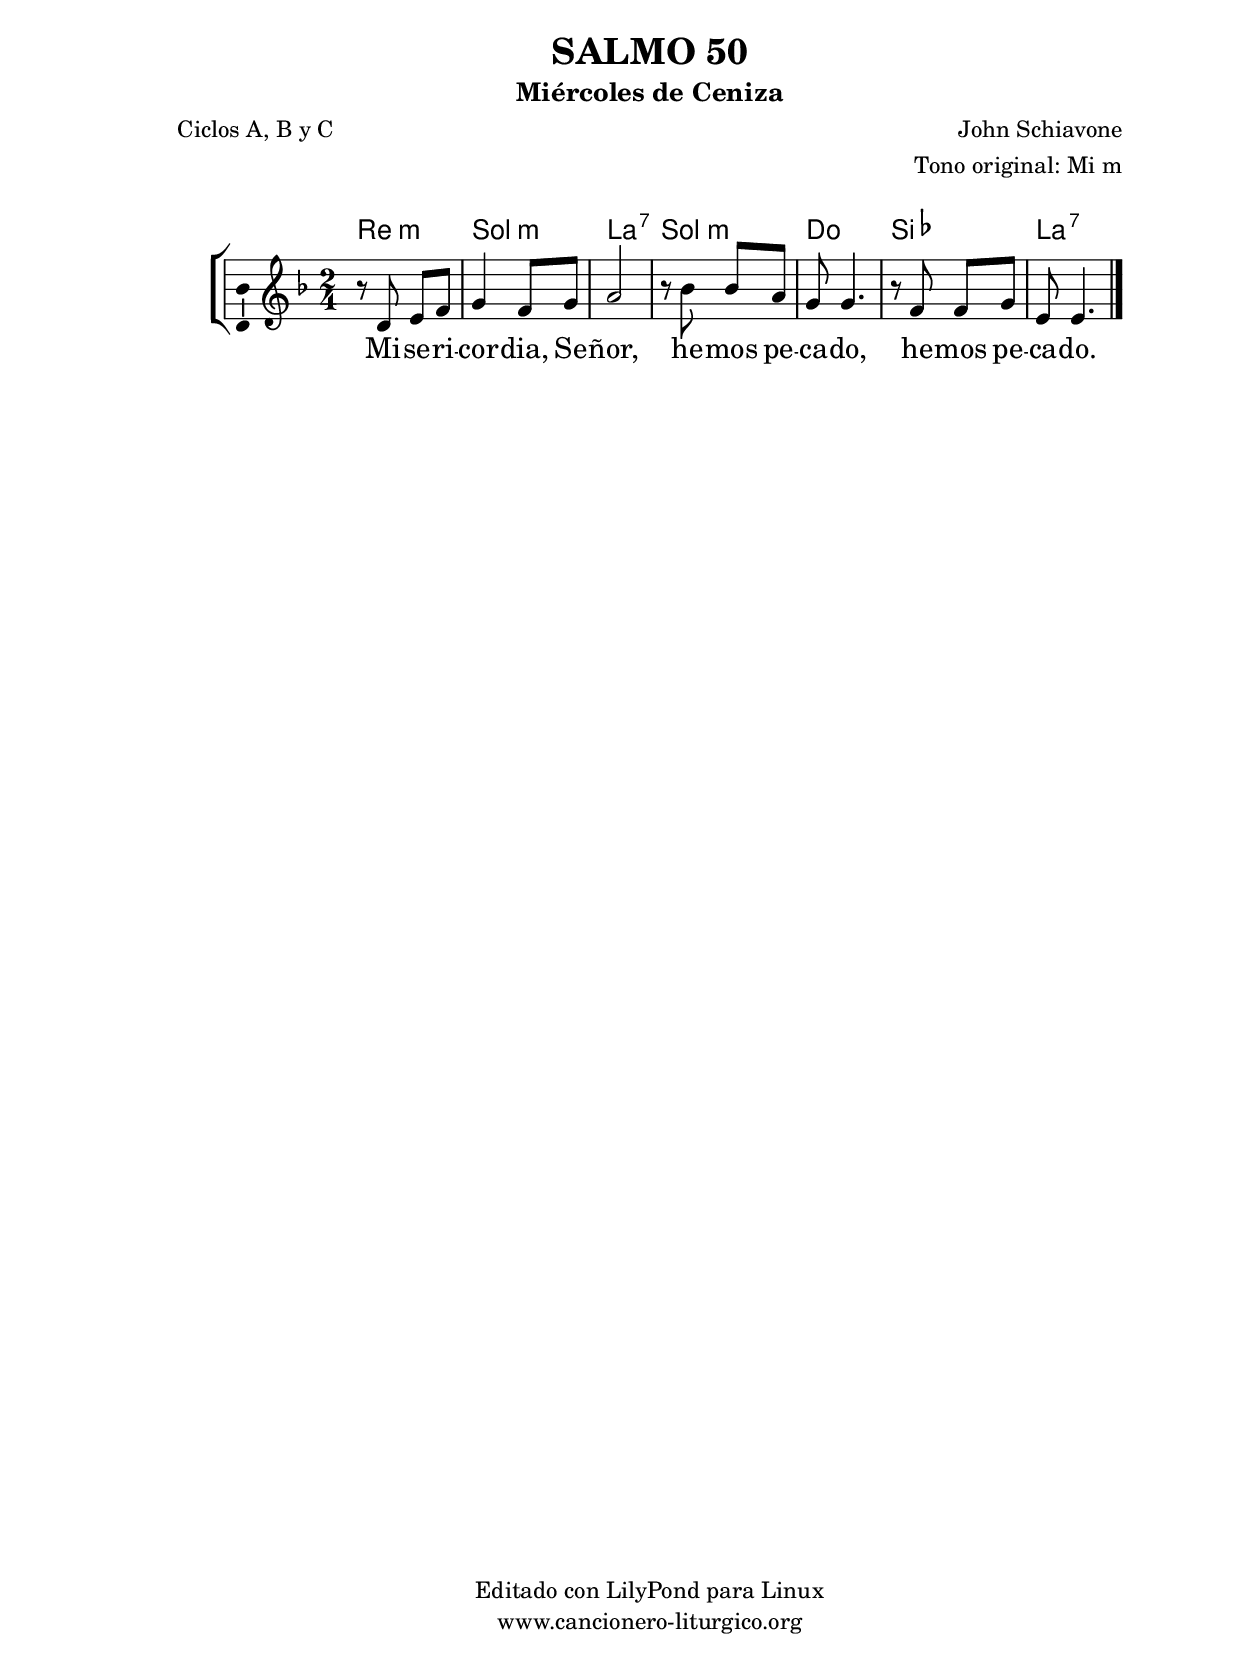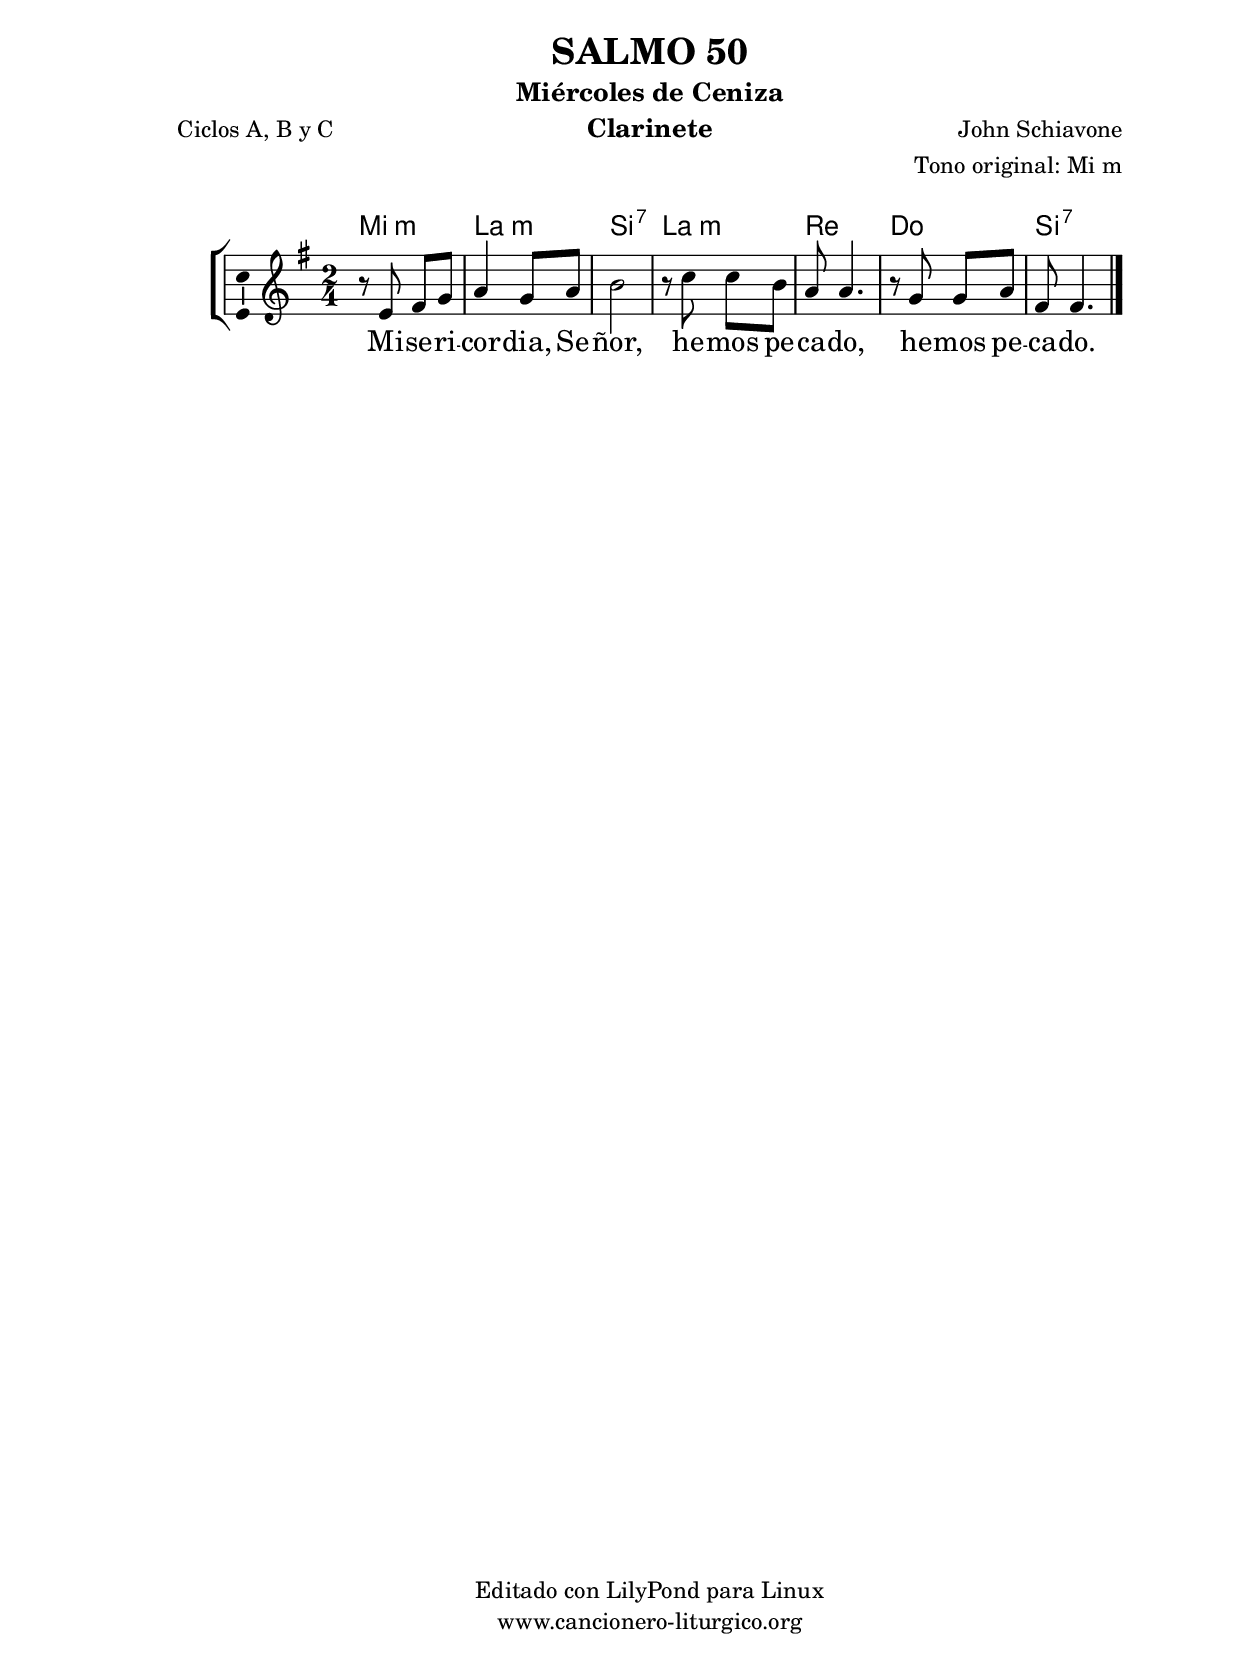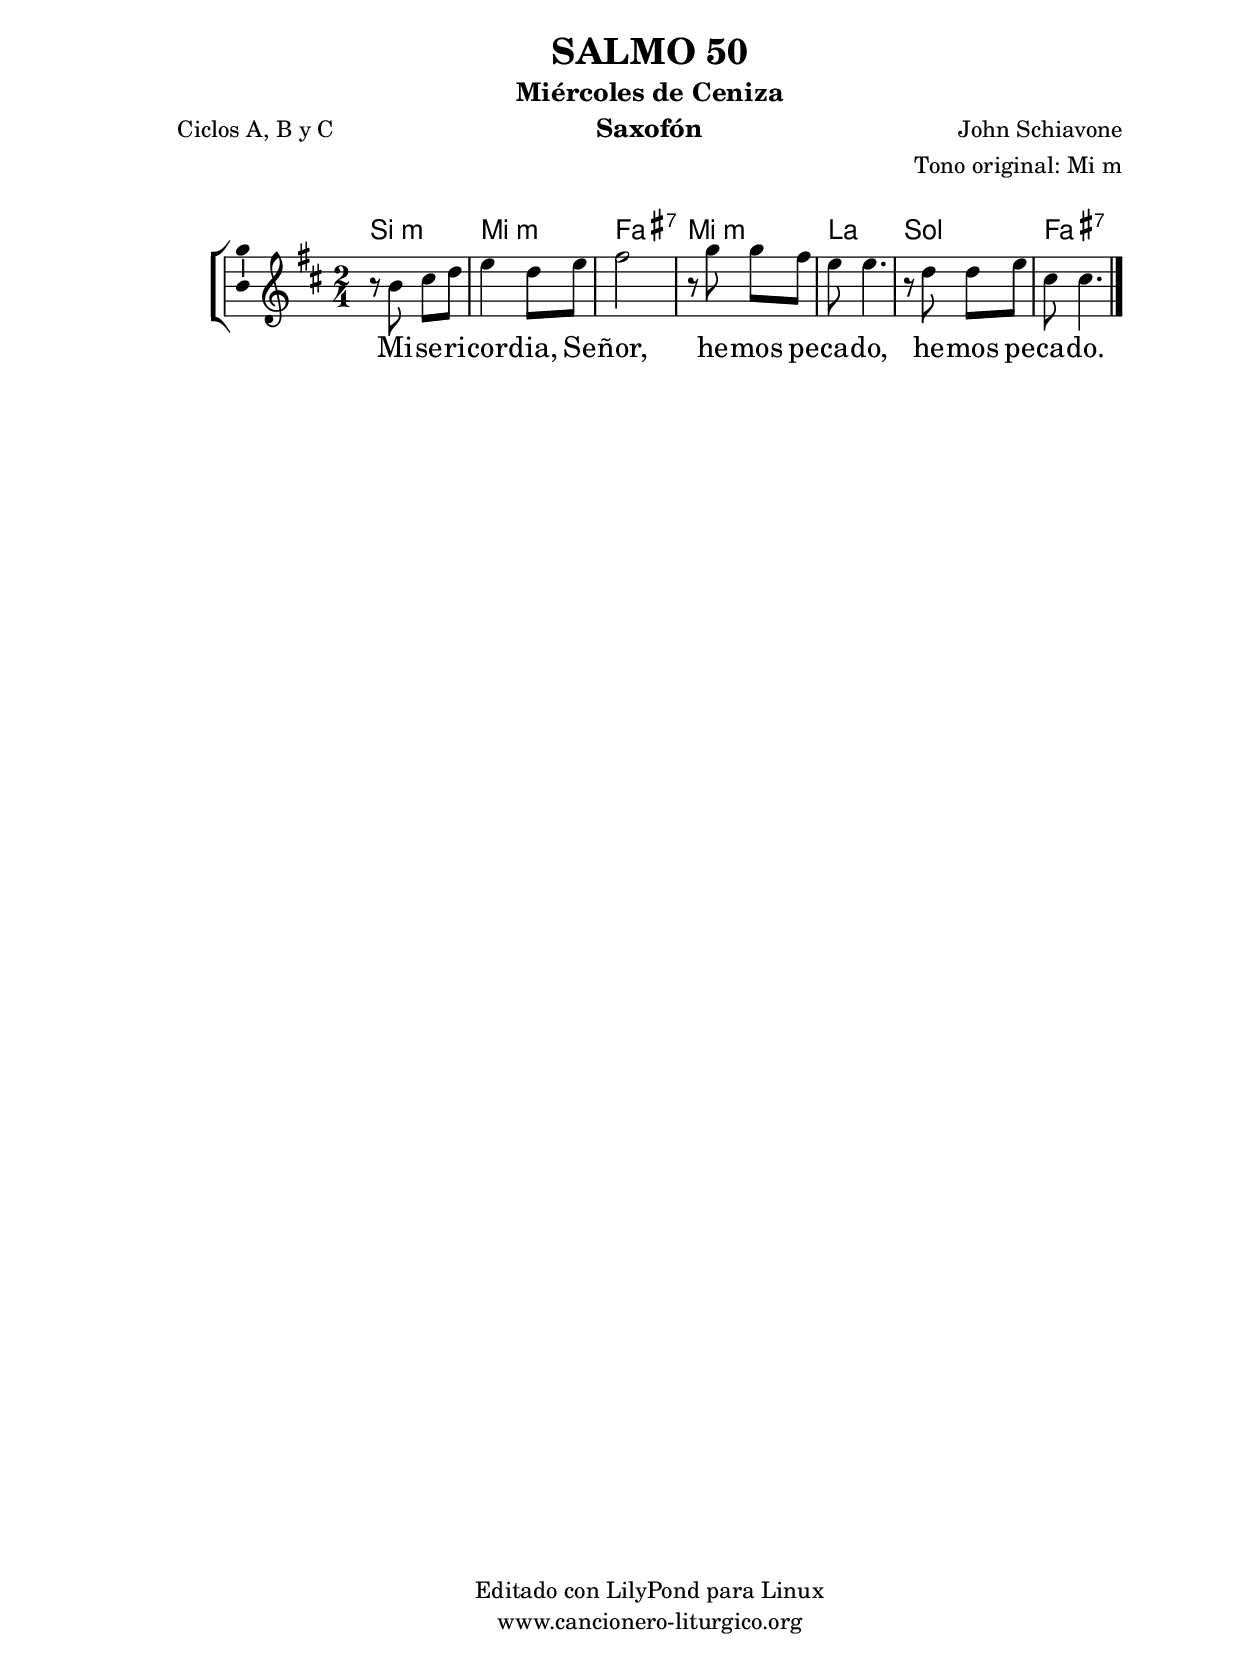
%
%para convertir .midi en .wav:
%timidity filename.midi -Ow -o finename.wav
%
%
%Para convertir de .wav a .mp3:
%lame -h -m j filename.wav
%
%
%para escuchar el midi:
%timidity nombrefichero.midi
%


%versión de lilypond para la que se ha escrito esta partitura:
\version "2.16.0"

	%Tamaño papel
	#(set-default-paper-size "a4")
	%Tamaño partitura
	#(set-global-staff-size 20)
	%No responde al pulsar sobre una nota
	#(ly:set-option 'point-and-click #f)

%parámetros del encabezamiento:
\header {
	title = "SALMO 50"
	subtitle = "Miércoles de Ceniza"
	composer = "John Schiavone"
	poet = "Ciclos A, B y C"
	meter = ""
	arranger = "Tono original: Mi m"
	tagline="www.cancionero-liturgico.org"
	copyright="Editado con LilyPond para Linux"
	tiempo = "Cuaresma"
	usos = "Salmo"
	letra = "Misericordia, Señor, hemos pecado, hemos pecado."
	}

%parámetros asociados al papel:
\paper  {
	oddHeaderMarkup = \markup {\fill-line { \on-the-fly #not-first-page \fromproperty #'header:title \on-the-fly #not-first-page \fromproperty #'header:composer }}
	evenHeaderMarkup = \markup {\fill-line { \fromproperty #'header:composer \fromproperty #'header:title }}
	#(set-paper-size "a4")
	print-page-number = ##f
	first-page-number = 1
	print-first-page-number = ##f
%	head-separation = 3.0 \cm
	top-margin = 2.0 \cm
	bottom-margin = 0.5\cm
%%%	bottom-margin = -1.0\cm
	left-margin = 3.0 \cm
	line-width = 16.0 \cm 
	indent = 8\mm
	interscoreline = 2.\mm
	between-system-space = 15\mm
%	para que las partituras no llenen la hoja:
	ragged-bottom = ##t
%	idem para la última hoja:
	ragged-last-bottom = ##f
%	para que las partituras llenen el ancho del papel:
	ragged-last = ##f
	after-title-space = 2.5 \cm
%page-count=1
system-count=1

	%Flexible Vertical Spacing
%	markup-markup-spacing =
%	#'((basic-distance . 15) (minimum-distance . 15) (padding . 3))
	markup-system-spacing =
	#'((basic-distance . 15) (minimum-distance . 15) (padding . 3))
	system-system-spacing =
	#'((basic-distance . 15) (minimum-distance . 15) (padding . 3))
	score-system-spacing =
	#'((basic-distance . 15) (minimum-distance . 15) (padding . 5))
%	top-system-spacing = % header
%	#'((basic-distance . 8) (minimum-distance . 0) (padding . 3))
%	top-markup-spacing =
%	#'((basic-distance . 20) (minimum-distance . 20) (padding . 3))
	last-bottom-spacing = % footer
	#'((basic-distance . 5) (minimum-distance . 5) (padding . 3))
%	score-markup-spacing =
%	#'((basic-distance . 16) (minimum-distance . 13) (padding . 3))

	}


%parámetros que afectan a toda la partitura:
global =  {
	%clave de sol (G):
	\clef G
	%armadura:
	\transpose e d
	\key e \minor
	\tempo 4=100
	\set Score.tempoHideNote = ##t
	}


acordes = {
	\italianChords
	\chordmode {
	\transpose e d
{

e2:m a:m b:7 a:m d c b:7

	}
	}
}

melodia = 
	\transpose e d
{
	\relative c'{
	\time 2/4

r8 e8 fis g
a4 g8 a
b2
r8 c8 c b
a8 a4.
r8 g8 g a
fis8 fis4.

	\bar "|."
	}
	}


texto = \lyricmode {
Mi -- se -- ri -- cor -- dia, Se -- ñor,
he -- mos pe -- ca -- do,
he -- mos pe -- ca -- do.
	}


acordesStaff = \context ChordNames = acordesStaff <<
	\set chordChanges = ##t
	\acordes
	>>


vozStaff = \context Voice = vozStaff
\with {\consists "Ambitus_engraver"}
<<
%	\set Staff.instrumentName = ""
%	\set Staff.shortInstrumentName = ""
%	\set Staff.midiInstrument = #"clarinet"
%	\set Staff.midiInstrument = #"cello"
%	\set Staff.midiInstrument = #"flute"
	\set Staff.midiInstrument = #"electric guitar (jazz)"
%	\set Staff.midiInstrument = #"english horn"
%	\set Staff.midiInstrument = #"violin"
%	\set Staff.midiInstrument = #"glockenspiel"
	\set Staff.midiMinimumVolume = #0.7
	\set Staff.midiMaximumVolume = #0.9
	\global
	\melodia
	>>


textoStaff = \context Lyrics = textoStaff <<
	\lyricsto vozStaff \texto
	>>

\book {
	\score {
		\context ChoirStaff {
			\override StaffGroup.SystemStartBracket #'collapse-height = #1
			\override Score.SystemStartBar #'collapse-height = #1
			<<
			\acordesStaff
			\vozStaff
			\textoStaff
			>>
			}
		\layout {
	    		\context {
				\Lyrics
				\override LyricText #'font-size = #2
				}
	   		 \context {
				\Score
				%fontSize = #3
				\override StaffSymbol #'staff-space = #(magstep +3)
				%\override Beam #'thickness = #0.55
				%\override SpacingSpanner #'spacing-increment = #1.0
				%\override Slur #'height-limit = #1.5
				}
			}
		}
	\score {
		\unfoldRepeats
		\context ChoirStaff {
			<<
			\acordesStaff
			\vozStaff
			>>
			}
		\midi {
	  		\context {
	  			\Score
				tempoWholesPerMinute = #(ly:make-moment 70 4)
				}
			}
		}
	}

%Partitura para clarinete
#(define output-suffix "C")
\book {
	\header{
		instrument = "Clarinete"
		}
	\score {
		\context ChoirStaff {
			\override StaffGroup.SystemStartBracket #'collapse-height = #1
			\override Score.SystemStartBar #'collapse-height = #1
\transpose c d
			<<
			\acordesStaff
			\vozStaff
			\textoStaff
			>>
			}
		\layout {
	    		\context {
				\Lyrics
				\override LyricText #'font-size = #2
				}
	   		 \context {
				\Score
				%fontSize = #3
				\override StaffSymbol #'staff-space = #(magstep +3)
				%\override Beam #'thickness = #0.55
				%\override SpacingSpanner #'spacing-increment = #1.0
				%\override Slur #'height-limit = #1.5
				}
			}
		}
	}

%Partitura para saxofón
#(define output-suffix "S")
\book {
	\header{
		instrument = "Saxofón"
		}
	\score {
		\context ChoirStaff {
			\override StaffGroup.SystemStartBracket #'collapse-height = #1
			\override Score.SystemStartBar #'collapse-height = #1
\transpose c a
			<<
			\acordesStaff
			\vozStaff
			\textoStaff
			>>
			}
		\layout {
	    		\context {
				\Lyrics
				\override LyricText #'font-size = #2
				}
	   		 \context {
				\Score
				%fontSize = #3
				\override StaffSymbol #'staff-space = #(magstep +3)
				%\override Beam #'thickness = #0.55
				%\override SpacingSpanner #'spacing-increment = #1.0
				%\override Slur #'height-limit = #1.5
				}
			}
		}
	}

